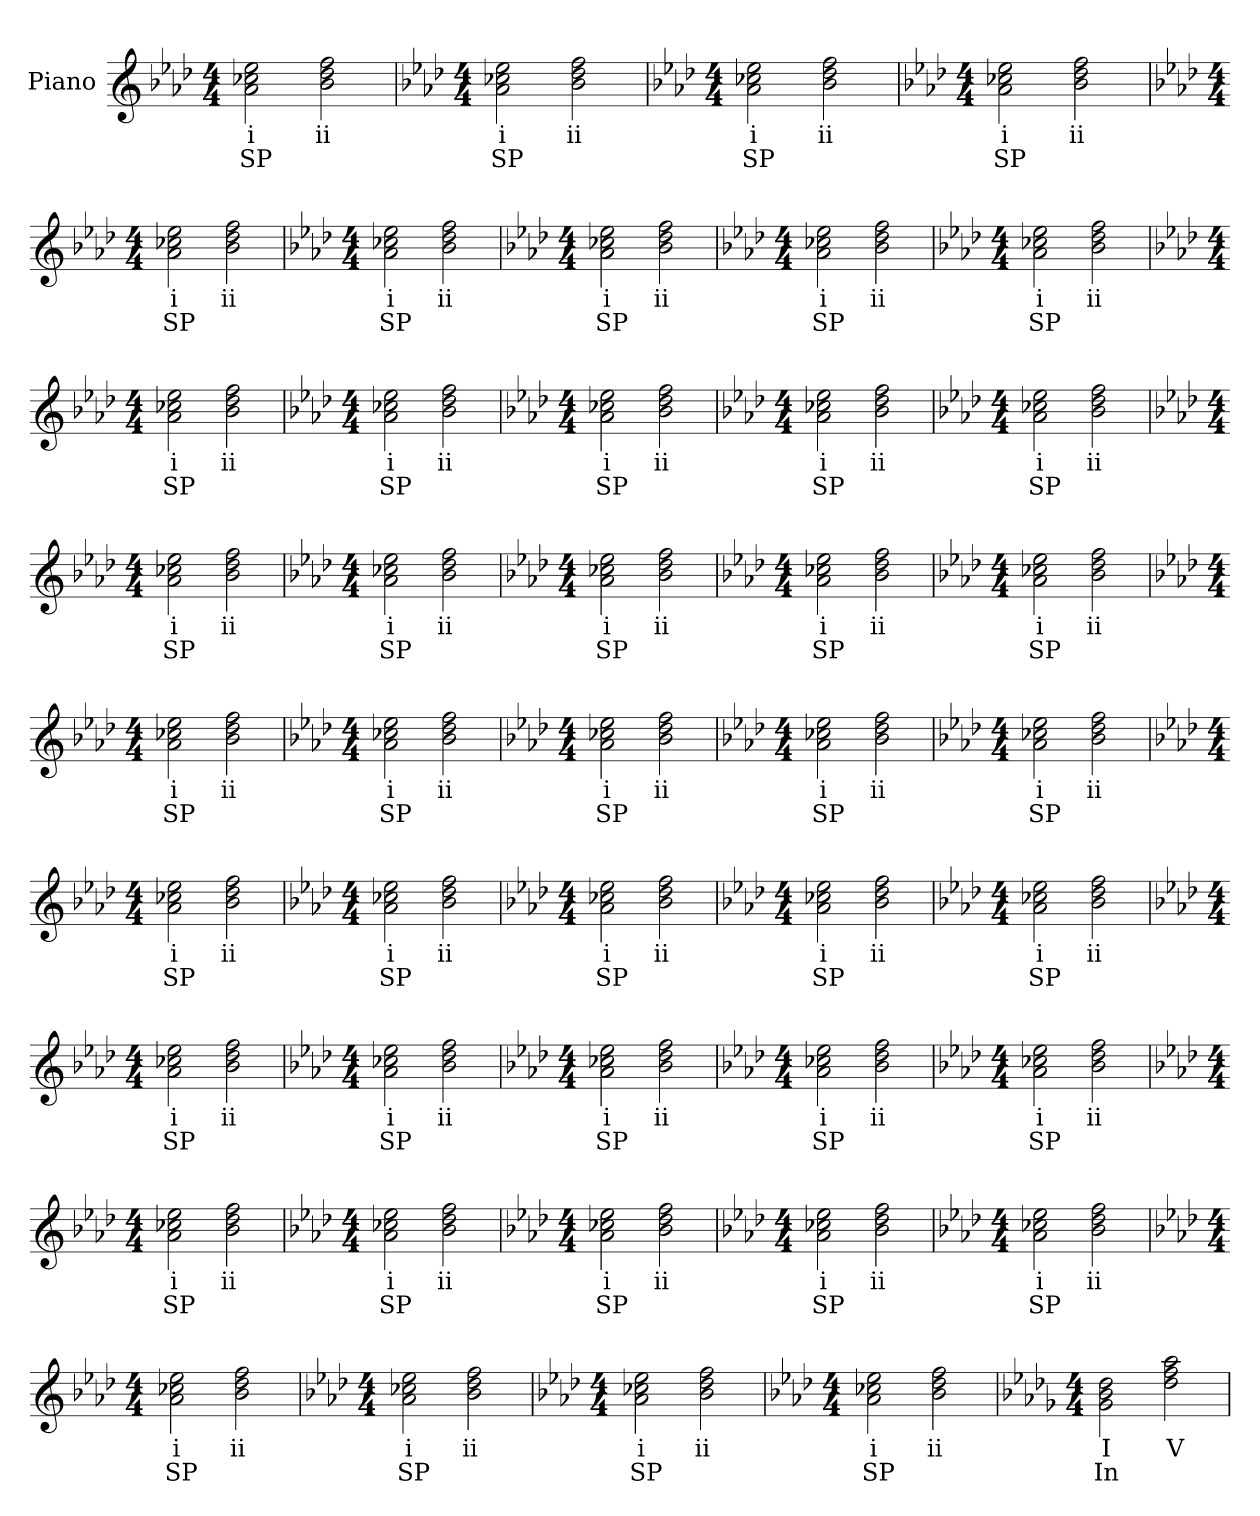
**kern	**text	**text
*part1	*part1	*part1
*staff1	*staff1	*staff1
*I"Piano	*	*
*I'Pno	*	*
*k[b-e-a-d-]	*	*
*A-:	*	*
*M4/4	*	*
=	=	=
2a- 2cc-X 2ee-	i	SP
2b- 2dd- 2ff	ii	.
=	=	=
*k[b-e-a-d-]	*	*
*A-:	*	*
*M4/4	*	*
2a- 2cc-X 2ee-	i	SP
2b- 2dd- 2ff	ii	.
=	=	=
*k[b-e-a-d-]	*	*
*A-:	*	*
*M4/4	*	*
2a- 2cc-X 2ee-	i	SP
2b- 2dd- 2ff	ii	.
=	=	=
*k[b-e-a-d-]	*	*
*A-:	*	*
*M4/4	*	*
2a- 2cc-X 2ee-	i	SP
2b- 2dd- 2ff	ii	.
=	=	=
*k[b-e-a-d-]	*	*
*A-:	*	*
*M4/4	*	*
2a- 2cc-X 2ee-	i	SP
2b- 2dd- 2ff	ii	.
=	=	=
*k[b-e-a-d-]	*	*
*A-:	*	*
*M4/4	*	*
2a- 2cc-X 2ee-	i	SP
2b- 2dd- 2ff	ii	.
=	=	=
*k[b-e-a-d-]	*	*
*A-:	*	*
*M4/4	*	*
2a- 2cc-X 2ee-	i	SP
2b- 2dd- 2ff	ii	.
=	=	=
*k[b-e-a-d-]	*	*
*A-:	*	*
*M4/4	*	*
2a- 2cc-X 2ee-	i	SP
2b- 2dd- 2ff	ii	.
=	=	=
*k[b-e-a-d-]	*	*
*A-:	*	*
*M4/4	*	*
2a- 2cc-X 2ee-	i	SP
2b- 2dd- 2ff	ii	.
=	=	=
*k[b-e-a-d-]	*	*
*A-:	*	*
*M4/4	*	*
2a- 2cc-X 2ee-	i	SP
2b- 2dd- 2ff	ii	.
=	=	=
*k[b-e-a-d-]	*	*
*A-:	*	*
*M4/4	*	*
2a- 2cc-X 2ee-	i	SP
2b- 2dd- 2ff	ii	.
=	=	=
*k[b-e-a-d-]	*	*
*A-:	*	*
*M4/4	*	*
2a- 2cc-X 2ee-	i	SP
2b- 2dd- 2ff	ii	.
=	=	=
*k[b-e-a-d-]	*	*
*A-:	*	*
*M4/4	*	*
2a- 2cc-X 2ee-	i	SP
2b- 2dd- 2ff	ii	.
=	=	=
*k[b-e-a-d-]	*	*
*A-:	*	*
*M4/4	*	*
2a- 2cc-X 2ee-	i	SP
2b- 2dd- 2ff	ii	.
=	=	=
*k[b-e-a-d-]	*	*
*A-:	*	*
*M4/4	*	*
2a- 2cc-X 2ee-	i	SP
2b- 2dd- 2ff	ii	.
=	=	=
*k[b-e-a-d-]	*	*
*A-:	*	*
*M4/4	*	*
2a- 2cc-X 2ee-	i	SP
2b- 2dd- 2ff	ii	.
=	=	=
*k[b-e-a-d-]	*	*
*A-:	*	*
*M4/4	*	*
2a- 2cc-X 2ee-	i	SP
2b- 2dd- 2ff	ii	.
=	=	=
*k[b-e-a-d-]	*	*
*A-:	*	*
*M4/4	*	*
2a- 2cc-X 2ee-	i	SP
2b- 2dd- 2ff	ii	.
=	=	=
*k[b-e-a-d-]	*	*
*A-:	*	*
*M4/4	*	*
2a- 2cc-X 2ee-	i	SP
2b- 2dd- 2ff	ii	.
=	=	=
*k[b-e-a-d-]	*	*
*A-:	*	*
*M4/4	*	*
2a- 2cc-X 2ee-	i	SP
2b- 2dd- 2ff	ii	.
=	=	=
*k[b-e-a-d-]	*	*
*A-:	*	*
*M4/4	*	*
2a- 2cc-X 2ee-	i	SP
2b- 2dd- 2ff	ii	.
=	=	=
*k[b-e-a-d-]	*	*
*A-:	*	*
*M4/4	*	*
2a- 2cc-X 2ee-	i	SP
2b- 2dd- 2ff	ii	.
=	=	=
*k[b-e-a-d-]	*	*
*A-:	*	*
*M4/4	*	*
2a- 2cc-X 2ee-	i	SP
2b- 2dd- 2ff	ii	.
=	=	=
*k[b-e-a-d-]	*	*
*A-:	*	*
*M4/4	*	*
2a- 2cc-X 2ee-	i	SP
2b- 2dd- 2ff	ii	.
=	=	=
*k[b-e-a-d-]	*	*
*A-:	*	*
*M4/4	*	*
2a- 2cc-X 2ee-	i	SP
2b- 2dd- 2ff	ii	.
=	=	=
*k[b-e-a-d-]	*	*
*A-:	*	*
*M4/4	*	*
2a- 2cc-X 2ee-	i	SP
2b- 2dd- 2ff	ii	.
=	=	=
*k[b-e-a-d-]	*	*
*A-:	*	*
*M4/4	*	*
2a- 2cc-X 2ee-	i	SP
2b- 2dd- 2ff	ii	.
=	=	=
*k[b-e-a-d-]	*	*
*A-:	*	*
*M4/4	*	*
2a- 2cc-X 2ee-	i	SP
2b- 2dd- 2ff	ii	.
=	=	=
*k[b-e-a-d-]	*	*
*A-:	*	*
*M4/4	*	*
2a- 2cc-X 2ee-	i	SP
2b- 2dd- 2ff	ii	.
=	=	=
*k[b-e-a-d-]	*	*
*A-:	*	*
*M4/4	*	*
2a- 2cc-X 2ee-	i	SP
2b- 2dd- 2ff	ii	.
=	=	=
*k[b-e-a-d-]	*	*
*A-:	*	*
*M4/4	*	*
2a- 2cc-X 2ee-	i	SP
2b- 2dd- 2ff	ii	.
=	=	=
*k[b-e-a-d-]	*	*
*A-:	*	*
*M4/4	*	*
2a- 2cc-X 2ee-	i	SP
2b- 2dd- 2ff	ii	.
=	=	=
*k[b-e-a-d-]	*	*
*A-:	*	*
*M4/4	*	*
2a- 2cc-X 2ee-	i	SP
2b- 2dd- 2ff	ii	.
=	=	=
*k[b-e-a-d-]	*	*
*A-:	*	*
*M4/4	*	*
2a- 2cc-X 2ee-	i	SP
2b- 2dd- 2ff	ii	.
=	=	=
*k[b-e-a-d-]	*	*
*A-:	*	*
*M4/4	*	*
2a- 2cc-X 2ee-	i	SP
2b- 2dd- 2ff	ii	.
=	=	=
*k[b-e-a-d-]	*	*
*A-:	*	*
*M4/4	*	*
2a- 2cc-X 2ee-	i	SP
2b- 2dd- 2ff	ii	.
=	=	=
*k[b-e-a-d-]	*	*
*A-:	*	*
*M4/4	*	*
2a- 2cc-X 2ee-	i	SP
2b- 2dd- 2ff	ii	.
=	=	=
*k[b-e-a-d-]	*	*
*A-:	*	*
*M4/4	*	*
2a- 2cc-X 2ee-	i	SP
2b- 2dd- 2ff	ii	.
=	=	=
*k[b-e-a-d-]	*	*
*A-:	*	*
*M4/4	*	*
2a- 2cc-X 2ee-	i	SP
2b- 2dd- 2ff	ii	.
=	=	=
*k[b-e-a-d-]	*	*
*A-:	*	*
*M4/4	*	*
2a- 2cc-X 2ee-	i	SP
2b- 2dd- 2ff	ii	.
=	=	=
*k[b-e-a-d-]	*	*
*A-:	*	*
*M4/4	*	*
2a- 2cc-X 2ee-	i	SP
2b- 2dd- 2ff	ii	.
=	=	=
*k[b-e-a-d-]	*	*
*A-:	*	*
*M4/4	*	*
2a- 2cc-X 2ee-	i	SP
2b- 2dd- 2ff	ii	.
=	=	=
*k[b-e-a-d-]	*	*
*A-:	*	*
*M4/4	*	*
2a- 2cc-X 2ee-	i	SP
2b- 2dd- 2ff	ii	.
=	=	=
*k[b-e-a-d-g-]	*	*
*D-:	*	*
*M4/4	*	*
2g- 2b- 2dd-	I	In
2dd- 2ff 2aa-	V	.
=	=	=
*-	*-	*-
